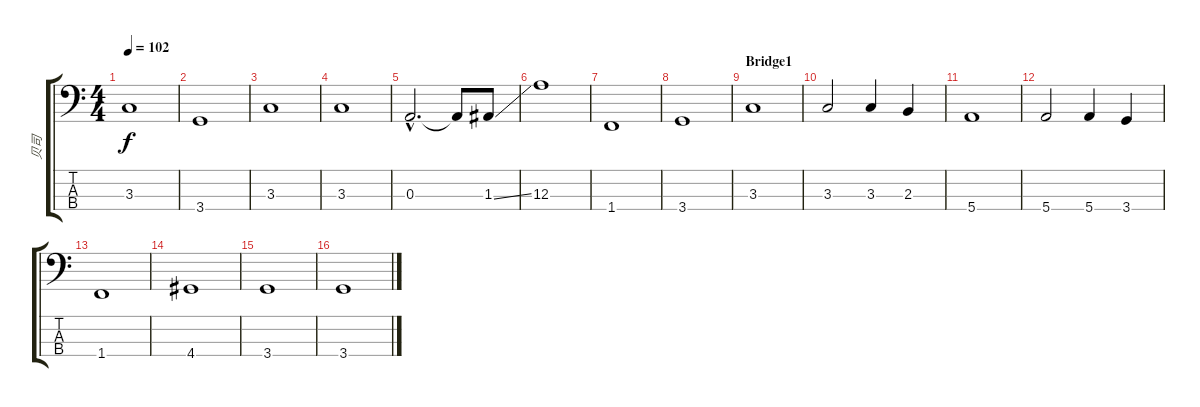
\track ("贝司" "贝司") {instrument electricbassfinger}
\staff {score tabs}
\tuning (G2 D2 A1 E1) {hide}
\ts (4 4)
\tempo 102
\clef f4
\ks c
3.3.1{dy f} |
3.4.1 |
3.3.1 |
3.3.1 |
0.3{hac}.2{d} 0.3{t}.8 1.3{ss}.8 |
12.3.1 |
1.4.1 |
3.4.1 |
\section ("" "Bridge1")
3.3.1 |
3.3.2 3.3.4 2.3.4 |
5.4.1 |
5.4.2 5.4.4 3.4.4 |
1.4.1 |
4.4.1 |
3.4.1 |
3.4.1
